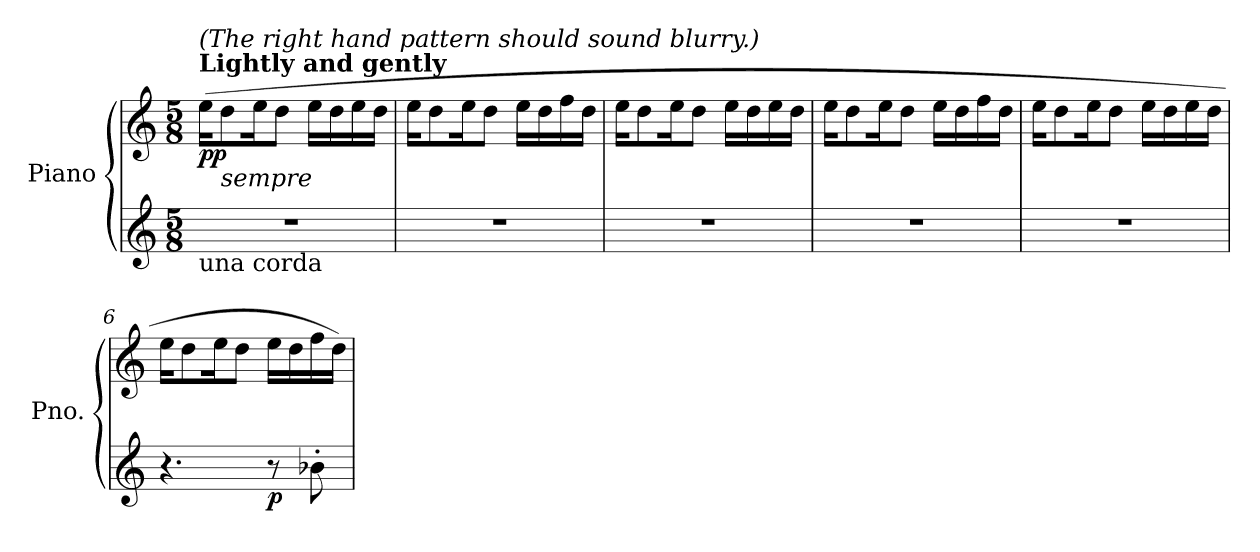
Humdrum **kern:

**kern	**kern	**dynam
*part1	*part1	*part1
*staff2	*staff1	*staff1/2
*I"Piano	*	*
*I'Pno.	*	*
*clefG2	*clefG2	*
*k[]	*k[]	*
*M5/8	*M5/8	*
*MM120	*MM120	*
=1	=1	=1
!	!LO:TX:a:B:t=Lightly and gently	!
!	!LO:TX:a:i:t=(The right hand pattern should sound blurry.)	!
!LO:TX:b:t=una corda	!	!
!	!	!LO:DY:b
8%5r	(>16ee\KL	pp
!	!LO:TX:b:i:t=sempre	!
.	8dd\	.
.	16ee\K	.
.	8dd\J	.
.	16ee\LL	.
.	16dd\	.
.	16ee\	.
.	16dd\JJ	.
=2	=2	=2
8%5r	16ee\KL	.
.	8dd\	.
.	16ee\K	.
.	8dd\J	.
.	16ee\LL	.
.	16dd\	.
.	16ff\	.
.	16dd\JJ	.
=3	=3	=3
8%5r	16ee\KL	.
.	8dd\	.
.	16ee\K	.
.	8dd\J	.
.	16ee\LL	.
.	16dd\	.
.	16ee\	.
.	16dd\JJ	.
=4	=4	=4
8%5r	16ee\KL	.
.	8dd\	.
.	16ee\K	.
.	8dd\J	.
.	16ee\LL	.
.	16dd\	.
.	16ff\	.
.	16dd\JJ	.
!!LO:LB:g=z
=5	=5	=5
8%5r	16ee\KL	.
.	8dd\	.
.	16ee\K	.
.	8dd\J	.
.	16ee\LL	.
.	16dd\	.
.	16ee\	.
.	16dd\JJ	.
=6	=6	=6
4.r	16ee\KL	.
.	8dd\	.
.	16ee\K	.
.	8dd\J	.
!	!	!LO:DY:b=2
8r	16ee\LL	p
.	16dd\	.
8b-X'\	16ff\	.
.	16dd\JJ)	.
=	=	=
*-	*-	*-
